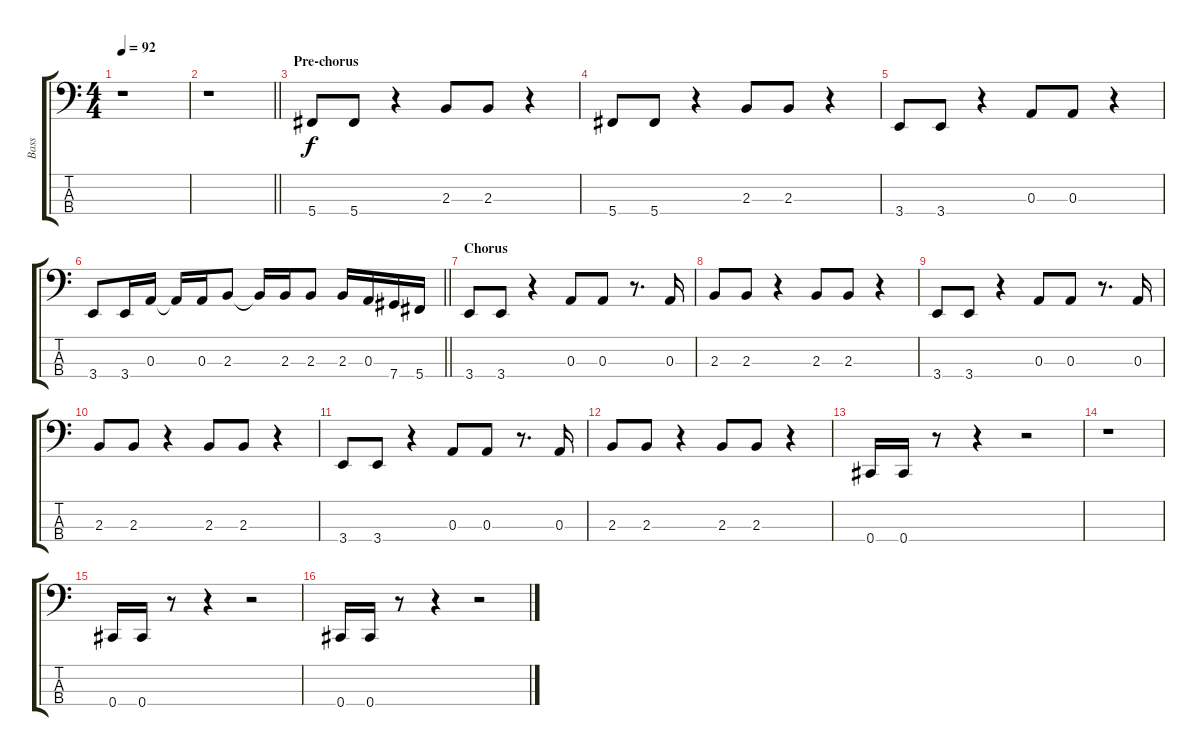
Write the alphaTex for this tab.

\track ("Bass" "Bass") {instrument electricbassfinger}
\staff {score tabs}
\tuning (G2 D2 A1 Db1) {hide}
\ts (4 4)
\tempo 92
\clef f4
\ks c
r.1{dy f} |
\barLineRight lightlight
r.1 |
\section ("" "Pre-chorus")
5.4.8 5.4.8 r.4 2.3.8 2.3.8 r.4 |
5.4.8 5.4.8 r.4 2.3.8 2.3.8 r.4 |
3.4.8 3.4.8 r.4 0.3.8 0.3.8 r.4 |
\barLineRight lightlight
3.4.8 3.4.16 0.3.16 0.3{t}.16 0.3.16 2.3.8 2.3{t}.16 2.3.16 2.3.8 2.3.16 0.3.16 7.4.16 5.4.16 |
\section ("" "Chorus")
3.4.8 3.4.8 r.4 0.3.8 0.3.8 r.8{d} 0.3.16 |
2.3.8 2.3.8 r.4 2.3.8 2.3.8 r.4 |
3.4.8 3.4.8 r.4 0.3.8 0.3.8 r.8{d} 0.3.16 |
2.3.8 2.3.8 r.4 2.3.8 2.3.8 r.4 |
3.4.8 3.4.8 r.4 0.3.8 0.3.8 r.8{d} 0.3.16 |
2.3.8 2.3.8 r.4 2.3.8 2.3.8 r.4 |
0.4.16 0.4.16 r.8 r.4 r.2 |
r.1 |
0.4.16 0.4.16 r.8 r.4 r.2 |
0.4.16 0.4.16 r.8 r.4 r.2
